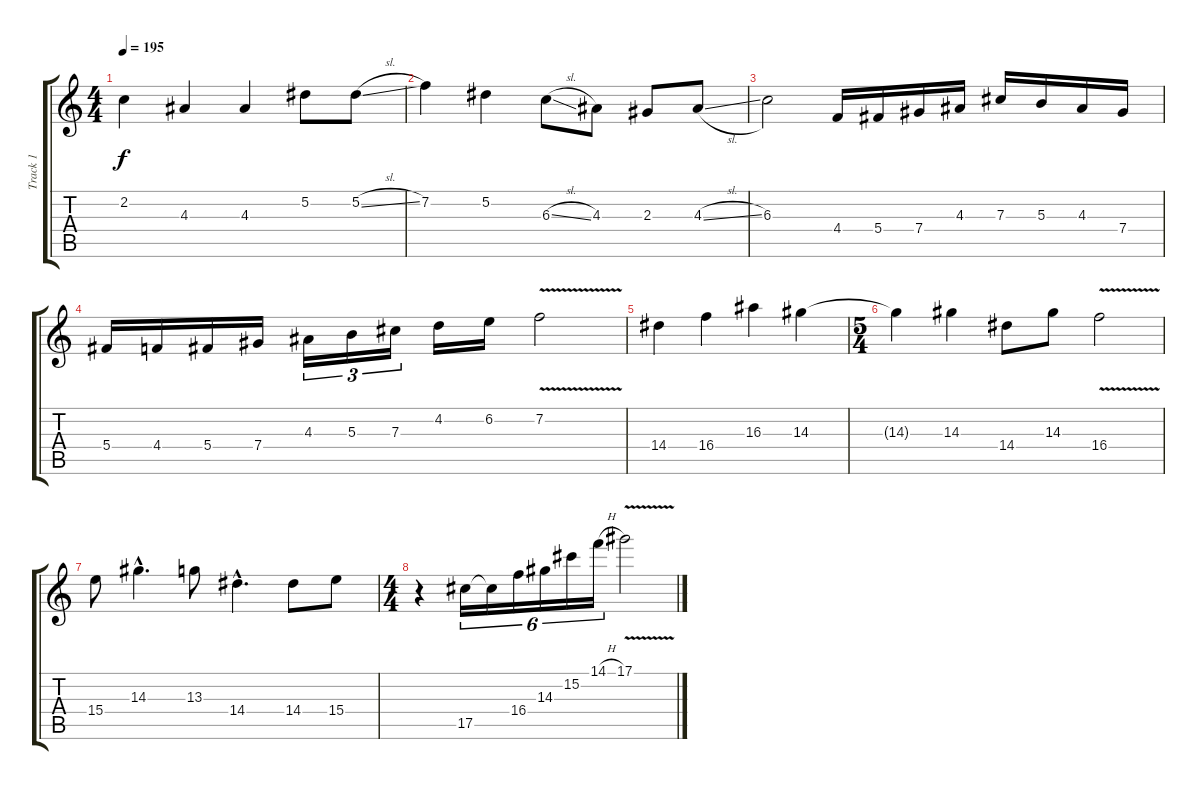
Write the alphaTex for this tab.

\track ("Track 1" "Track 1") {instrument distortionguitar}
\staff {score tabs}
\tuning (Eb4 Bb3 Gb3 Db3 Ab2 Eb2) {hide}
\ts (4 4)
\tempo 195
\clef g2
\ks c
2.2{t}.4{dy f} 4.3.4 4.3.4 5.2.8 5.2{sl}.8 |
7.2.4 5.2.4 6.3{sl}.8 4.3.8 2.3.8 4.3{sl}.8 |
6.3.2 4.4.16 5.4.16 7.4.16 4.3.16 7.3.16 5.3.16 4.3.16 7.4.16 |
5.4.16 4.4.16 5.4.16 7.4.16 4.3.16{tu (3 2)} 5.3.16{tu (3 2)} 7.3.16{tu (3 2)} 4.2.16 6.2.16 7.2{v}.2 |
14.4.4 16.4.4 16.3.4 14.3.4 |
\ts (5 4)
14.3{t}.4 14.3.4 14.4.8 14.3.8 16.4{v}.2 |
15.4.8 14.3{hac}.4{d} 13.3.8 14.4{hac}.4{d} 14.4.8 15.4.8 |
\ts (4 4)
r.4 17.5.16{tu (6 4)} 17.5{t}.16{tu (6 4)} 16.4.16{tu (6 4)} 14.3.16{tu (6 4)} 15.2.16{tu (6 4)} 14.1{h}.16{tu (6 4)} 17.1{v}.2
